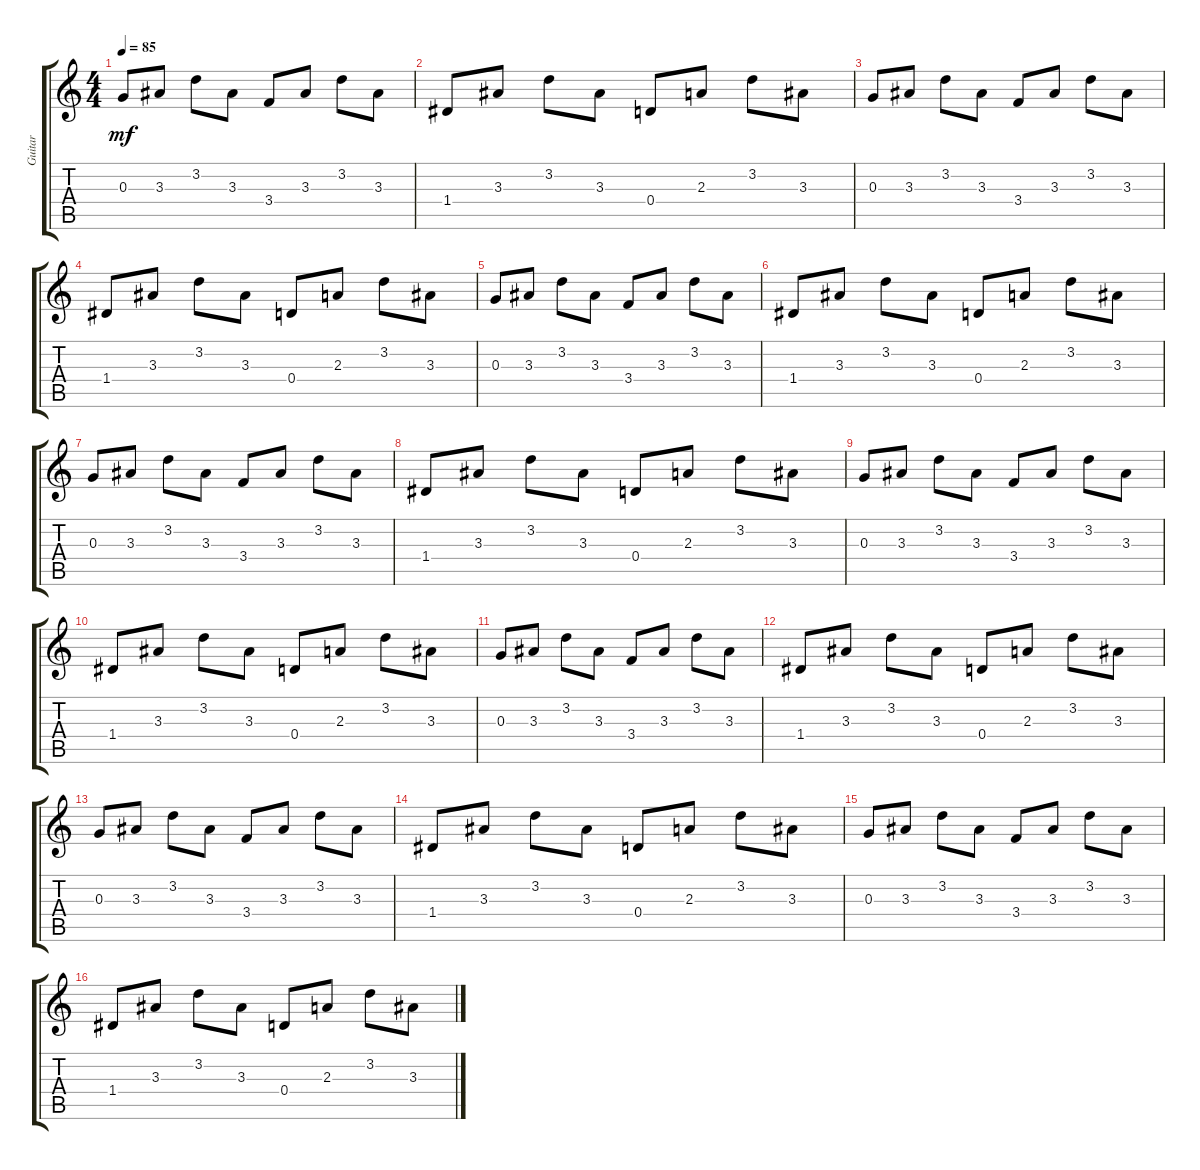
\track ("Guitar" "Guitar") {instrument acousticguitarnylon}
\staff {score tabs}
\tuning (E4 B3 G3 D3 A2 E2) {hide}
\ts (4 4)
\tempo 85
\clef g2
\ks c
0.3.8{dy mf} 3.3.8 3.2.8 3.3.8 3.4.8 3.3.8 3.2.8 3.3.8 |
1.4.8 3.3.8 3.2.8 3.3.8 0.4.8 2.3.8 3.2.8 3.3.8 |
0.3.8 3.3.8 3.2.8 3.3.8 3.4.8 3.3.8 3.2.8 3.3.8 |
1.4.8 3.3.8 3.2.8 3.3.8 0.4.8 2.3.8 3.2.8 3.3.8 |
0.3.8 3.3.8 3.2.8 3.3.8 3.4.8 3.3.8 3.2.8 3.3.8 |
1.4.8 3.3.8 3.2.8 3.3.8 0.4.8 2.3.8 3.2.8 3.3.8 |
0.3.8 3.3.8 3.2.8 3.3.8 3.4.8 3.3.8 3.2.8 3.3.8 |
1.4.8 3.3.8 3.2.8 3.3.8 0.4.8 2.3.8 3.2.8 3.3.8 |
0.3.8 3.3.8 3.2.8 3.3.8 3.4.8 3.3.8 3.2.8 3.3.8 |
1.4.8 3.3.8 3.2.8 3.3.8 0.4.8 2.3.8 3.2.8 3.3.8 |
0.3.8 3.3.8 3.2.8 3.3.8 3.4.8 3.3.8 3.2.8 3.3.8 |
1.4.8 3.3.8 3.2.8 3.3.8 0.4.8 2.3.8 3.2.8 3.3.8 |
0.3.8 3.3.8 3.2.8 3.3.8 3.4.8 3.3.8 3.2.8 3.3.8 |
1.4.8 3.3.8 3.2.8 3.3.8 0.4.8 2.3.8 3.2.8 3.3.8 |
0.3.8 3.3.8 3.2.8 3.3.8 3.4.8 3.3.8 3.2.8 3.3.8 |
1.4.8 3.3.8 3.2.8 3.3.8 0.4.8 2.3.8 3.2.8 3.3.8
